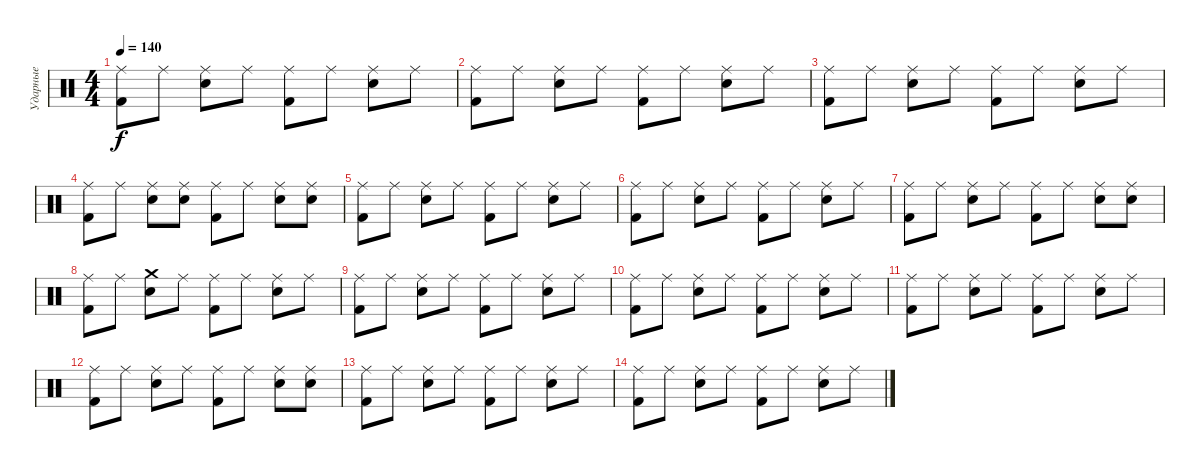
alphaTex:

\track ("Ударные" "Ударные") {instrument percussion}
\staff {score}
\articulation defaults
\ts (4 4)
\tempo 140
\clef neutral
\ks c
("Ride (middle)" "Kick (hit) 2").8{dy f} "Ride (middle)".8 ("Ride (middle)" "Electric Snare (hit)").8 "Ride (middle)".8 ("Ride (middle)" "Kick (hit) 2").8 "Ride (middle)".8 ("Ride (middle)" "Electric Snare (hit)").8 "Ride (middle)".8 |
("Ride (middle)" "Kick (hit) 2").8 "Ride (middle)".8 ("Ride (middle)" "Electric Snare (hit)").8 "Ride (middle)".8 ("Ride (middle)" "Kick (hit) 2").8 "Ride (middle)".8 ("Ride (middle)" "Electric Snare (hit)").8 "Ride (middle)".8 |
("Ride (middle)" "Kick (hit) 2").8 "Ride (middle)".8 ("Ride (middle)" "Electric Snare (hit)").8 "Ride (middle)".8 ("Ride (middle)" "Kick (hit) 2").8 "Ride (middle)".8 ("Ride (middle)" "Electric Snare (hit)").8 "Ride (middle)".8 |
("Ride (middle)" "Kick (hit) 2").8 "Ride (middle)".8 ("Ride (middle)" "Electric Snare (hit)").8 ("Ride (middle)" "Electric Snare (hit)").8 ("Ride (middle)" "Kick (hit) 2").8 "Ride (middle)".8 ("Ride (middle)" "Electric Snare (hit)").8 ("Ride (middle)" "Electric Snare (hit)").8 |
("Ride (middle)" "Kick (hit) 2").8 "Ride (middle)".8 ("Ride (middle)" "Electric Snare (hit)").8 "Ride (middle)".8 ("Ride (middle)" "Kick (hit) 2").8 "Ride (middle)".8 ("Ride (middle)" "Electric Snare (hit)").8 "Ride (middle)".8 |
("Ride (middle)" "Kick (hit) 2").8 "Ride (middle)".8 ("Ride (middle)" "Electric Snare (hit)").8 "Ride (middle)".8 ("Ride (middle)" "Kick (hit) 2").8 "Ride (middle)".8 ("Ride (middle)" "Electric Snare (hit)").8 "Ride (middle)".8 |
("Ride (middle)" "Kick (hit) 2").8 "Ride (middle)".8 ("Ride (middle)" "Electric Snare (hit)").8 "Ride (middle)".8 ("Ride (middle)" "Kick (hit) 2").8 "Ride (middle)".8 ("Ride (middle)" "Electric Snare (hit)").8 ("Ride (middle)" "Electric Snare (hit)").8 |
("Ride (middle)" "Kick (hit) 2").8 "Ride (middle)".8 ("Crash medium (hit)" "Electric Snare (hit)").8 "Ride (middle)".8 ("Ride (middle)" "Kick (hit) 2").8 "Ride (middle)".8 ("Ride (middle)" "Electric Snare (hit)").8 "Ride (middle)".8 |
("Ride (middle)" "Kick (hit) 2").8 "Ride (middle)".8 ("Ride (middle)" "Electric Snare (hit)").8 "Ride (middle)".8 ("Ride (middle)" "Kick (hit) 2").8 "Ride (middle)".8 ("Ride (middle)" "Electric Snare (hit)").8 "Ride (middle)".8 |
("Ride (middle)" "Kick (hit) 2").8 "Ride (middle)".8 ("Ride (middle)" "Electric Snare (hit)").8 "Ride (middle)".8 ("Ride (middle)" "Kick (hit) 2").8 "Ride (middle)".8 ("Ride (middle)" "Electric Snare (hit)").8 "Ride (middle)".8 |
("Ride (middle)" "Kick (hit) 2").8 "Ride (middle)".8 ("Ride (middle)" "Electric Snare (hit)").8 "Ride (middle)".8 ("Ride (middle)" "Kick (hit) 2").8 "Ride (middle)".8 ("Ride (middle)" "Electric Snare (hit)").8 "Ride (middle)".8 |
("Ride (middle)" "Kick (hit) 2").8 "Ride (middle)".8 ("Ride (middle)" "Electric Snare (hit)").8 "Ride (middle)".8 ("Ride (middle)" "Kick (hit) 2").8 "Ride (middle)".8 ("Ride (middle)" "Electric Snare (hit)").8 ("Ride (middle)" "Electric Snare (hit)").8 |
("Ride (middle)" "Kick (hit) 2").8 "Ride (middle)".8 ("Ride (middle)" "Electric Snare (hit)").8 "Ride (middle)".8 ("Ride (middle)" "Kick (hit) 2").8 "Ride (middle)".8 ("Ride (middle)" "Electric Snare (hit)").8 "Ride (middle)".8 |
("Ride (middle)" "Kick (hit) 2").8 "Ride (middle)".8 ("Ride (middle)" "Electric Snare (hit)").8 "Ride (middle)".8 ("Ride (middle)" "Kick (hit) 2").8 "Ride (middle)".8 ("Ride (middle)" "Electric Snare (hit)").8 "Ride (middle)".8
